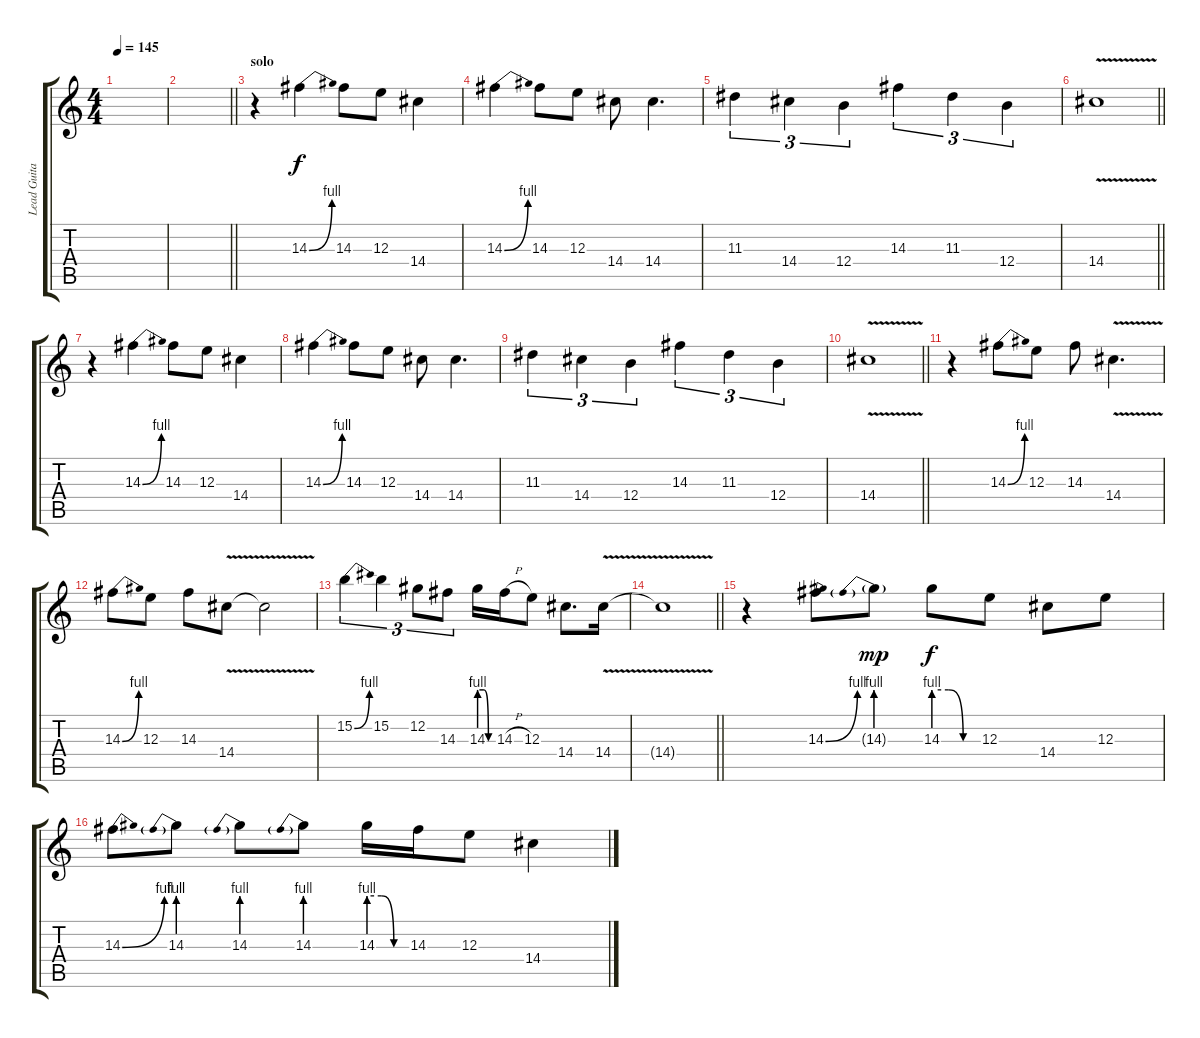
\track ("Lead Guitar" "Lead Guita") {instrument distortionguitar}
\staff {score tabs}
\tuning (Db4 Ab3 E3 B2 Gb2 Db2) {hide}
\ts (4 4)
\tempo 145
\clef g2
\ks c
|
\barLineRight lightlight
|
\section ("" "solo")
r.4{instrument distortionguitar} 14.3{be (bend 0 0 60 4)}.4 14.3.8 12.3.8 14.4.4 |
14.3{be (bend 0 0 60 4)}.4 14.3.8 12.3.8 14.4.8 14.4.4{d} |
11.3.4{tu (3 2)} 14.4.4{tu (3 2)} 12.4.4{tu (3 2)} 14.3.4{tu (3 2)} 11.3.4{tu (3 2)} 12.4.4{tu (3 2)} |
\barLineRight lightlight
14.4{v}.1 |
r.4 14.3{be (bend 0 0 60 4)}.4 14.3.8 12.3.8 14.4.4 |
14.3{be (bend 0 0 60 4)}.4 14.3.8 12.3.8 14.4.8 14.4.4{d} |
11.3.4{tu (3 2)} 14.4.4{tu (3 2)} 12.4.4{tu (3 2)} 14.3.4{tu (3 2)} 11.3.4{tu (3 2)} 12.4.4{tu (3 2)} |
\barLineRight lightlight
14.4{v}.1 |
r.4 14.3{be (bend 0 0 60 4)}.8 12.3.8 14.3.8 14.4{v}.4{d} |
14.3{be (bend 0 0 60 4)}.8 12.3.8 14.3.8 14.4{v}.8 14.4{t}.2 |
15.2{be (bend 0 0 60 4)}.4{tu (3 2)} 15.2.4{tu (3 2)} 12.2.8{tu (3 2)} 14.3.8{tu (3 2)} 14.3{be (custom 0 4 20 4 40 0 60 0)}.16 14.3{h}.16 12.3.8 14.4.8{d} 14.4{v}.16 |
\barLineRight lightlight
14.4{t}.1 |
r.4 14.3{be (bend 0 0 60 4)}.8 14.3{be (prebend 0 4 60 4) g}.8{dy mp} 14.3{be (custom 0 4 20 4 40 0 60 0)}.8{dy f} 12.3.8 14.4.8 12.3.8 |
14.3{be (bend 0 0 60 4)}.8 14.3{be (prebend 0 4 60 4)}.8 14.3{be (prebend 0 4 60 4)}.8 14.3{be (prebend 0 4 60 4)}.8 14.3{be (custom 0 4 20 4 40 0 60 0)}.16 14.3.16 12.3.8 14.4.4
